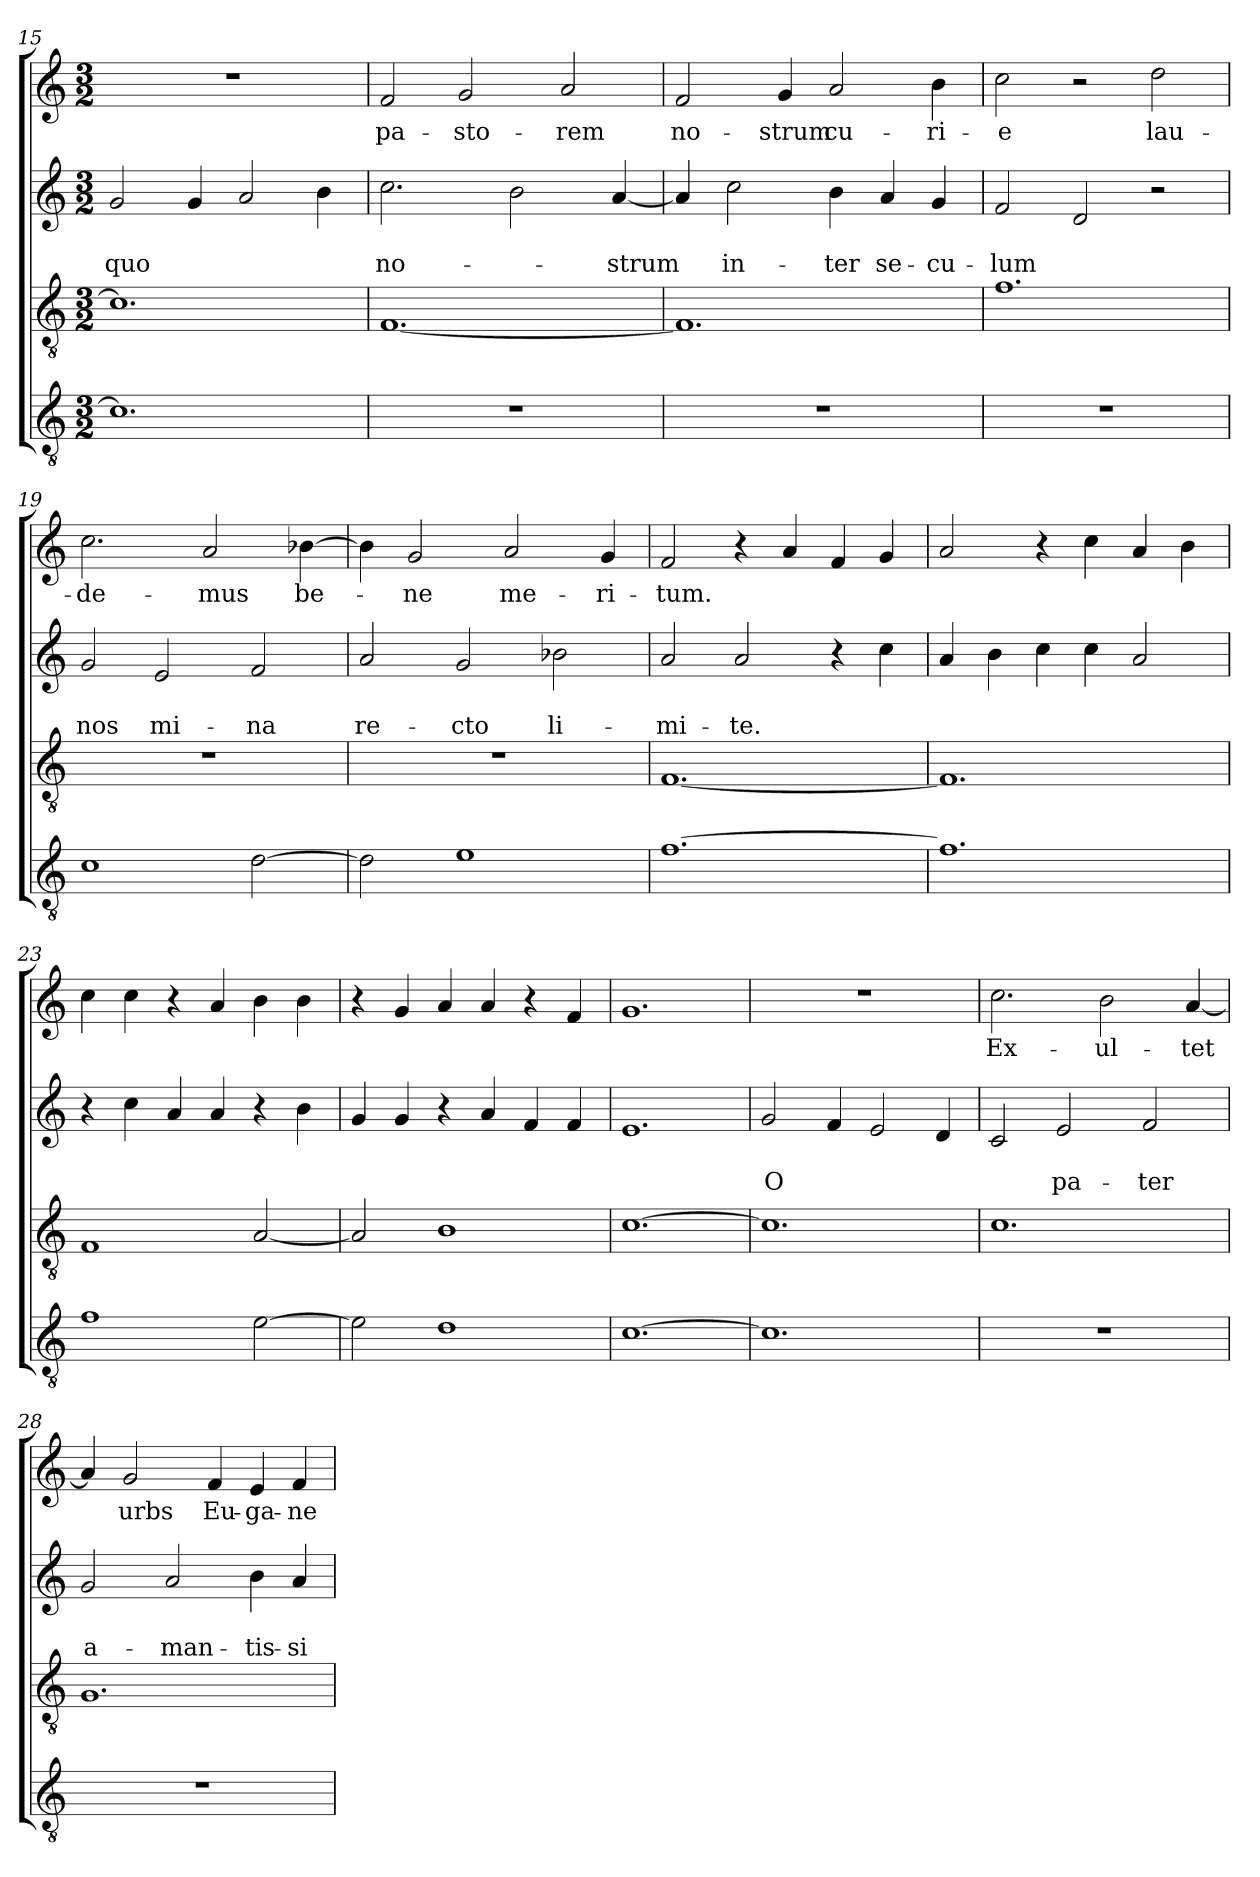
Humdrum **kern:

**kern	**kern	**kern	**text	**text	**kern	**text
*part4	*part3	*part2	*part2	*part2	*part1	*part1
*staff4	*staff3	*staff2	*staff2	*staff2	*staff1	*staff1
*clefGv2	*clefGv2	*clefG2	*	*	*clefG2	*
*k[]	*k[]	*k[]	*	*	*k[]	*
*C:	*C:	*C:	*	*	*C:	*
*M3/2	*M3/2	*M3/2	*	*	*M3/2	*
=15	=15	=15	=15	=15	=15	=15
1.c]	1.c]	2g/	.	quo	1.r	.
.	.	4g/	.	.	.	.
.	.	2a/	.	.	.	.
.	.	4b\	.	.	.	.
=16	=16	=16	=16	=16	=16	=16
1.r	[1.F	2.cc\	.	no-	2f/	pa-
.	.	.	.	.	2g/	-sto-
.	.	2b\	.	.	.	.
.	.	.	.	.	2a/	-rem
.	.	[4a/	.	-strum	.	.
=17	=17	=17	=17	=17	=17	=17
1.r	1.F]	4a/]	.	.	2f/	no-
.	.	2cc\	.	in-	.	.
.	.	.	.	.	4g/	-strum
.	.	4b\	.	-ter	2a/	cu-
.	.	4a/	.	se-	.	.
.	.	4g/	.	-cu-	4b\	-ri-
=18	=18	=18	=18	=18	=18	=18
1.r	1.f	2f/	.	-lum	2cc\	-e
.	.	2d/	.	.	2r	.
.	.	2r	.	.	2dd\	lau-
!!LO:LB:g=z
=19	=19	=19	=19	=19	=19	=19
1c	1.r	2g/	.	nos	2.cc\	-de-
.	.	2e/	.	mi-	.	.
.	.	.	.	.	2a/	-mus
[2d\	.	2f/	.	-na	.	.
.	.	.	.	.	[4b-\	be-
=20	=20	=20	=20	=20	=20	=20
2d\]	1.r	2a/	.	re-	4b-\]	.
.	.	.	.	.	2g/	-ne
1e	.	2g/	.	-cto	.	.
.	.	.	.	.	2a/	me-
.	.	2b-\	.	li-	.	.
.	.	.	.	.	4g/	-ri-
=21	=21	=21	=21	=21	=21	=21
[1.f	[1.F	2a/	.	-mi-	2f/	-tum.
.	.	2a/	.	-te.	4r	.
.	.	.	.	.	4a/	.
.	.	4r	.	.	4f/	.
.	.	4cc\	.	.	4g/	.
=22	=22	=22	=22	=22	=22	=22
1.f]	1.F]	4a/	.	.	2a/	.
.	.	4b\	.	.	.	.
.	.	4cc\	.	.	4r	.
.	.	4cc\	.	.	4cc\	.
.	.	2a/	.	.	4a/	.
.	.	.	.	.	4b\	.
=23	=23	=23	=23	=23	=23	=23
1f	1F	4r	.	.	4cc\	.
.	.	4cc\	.	.	4cc\	.
.	.	4a/	.	.	4r	.
.	.	4a/	.	.	4a/	.
[2e\	[2A/	4r	.	.	4b\	.
.	.	4b\	.	.	4b\	.
=24	=24	=24	=24	=24	=24	=24
2e\]	2A/]	4g/	.	.	4r	.
.	.	4g/	.	.	4g/	.
1d	1B	4r	.	.	4a/	.
.	.	4a/	.	.	4a/	.
.	.	4f/	.	.	4r	.
.	.	4f/	.	.	4f/	.
!!LO:PB:g=z
=25	=25	=25	=25	=25	=25	=25
[1.c	[1.c	1.e	.	.	1.g	.
=26	=26	=26	=26	=26	=26	=26
1.c]	1.c]	2g/	.	O	1.r	.
.	.	4f/	.	.	.	.
.	.	2e/	.	.	.	.
.	.	4d/	.	.	.	.
=27	=27	=27	=27	=27	=27	=27
1.r	1.c	2c/	.	.	2.cc\	Ex-
.	.	2e/	.	pa-	.	.
.	.	.	.	.	2b\	-ul-
.	.	2f/	.	-ter	.	.
.	.	.	.	.	[4a/	-tet
=28	=28	=28	=28	=28	=28	=28
1.r	1.G	2g/	.	a-	4a/]	.
.	.	.	.	.	2g/	urbs
.	.	2a/	.	-man-	.	.
.	.	.	.	.	4f/	Eu-
.	.	4b\	.	-tis-	4e/	-ga-
.	.	4a/	.	-si-	4f/	-ne-
=	=	=	=	=	=	=
*-	*-	*-	*-	*-	*-	*-
